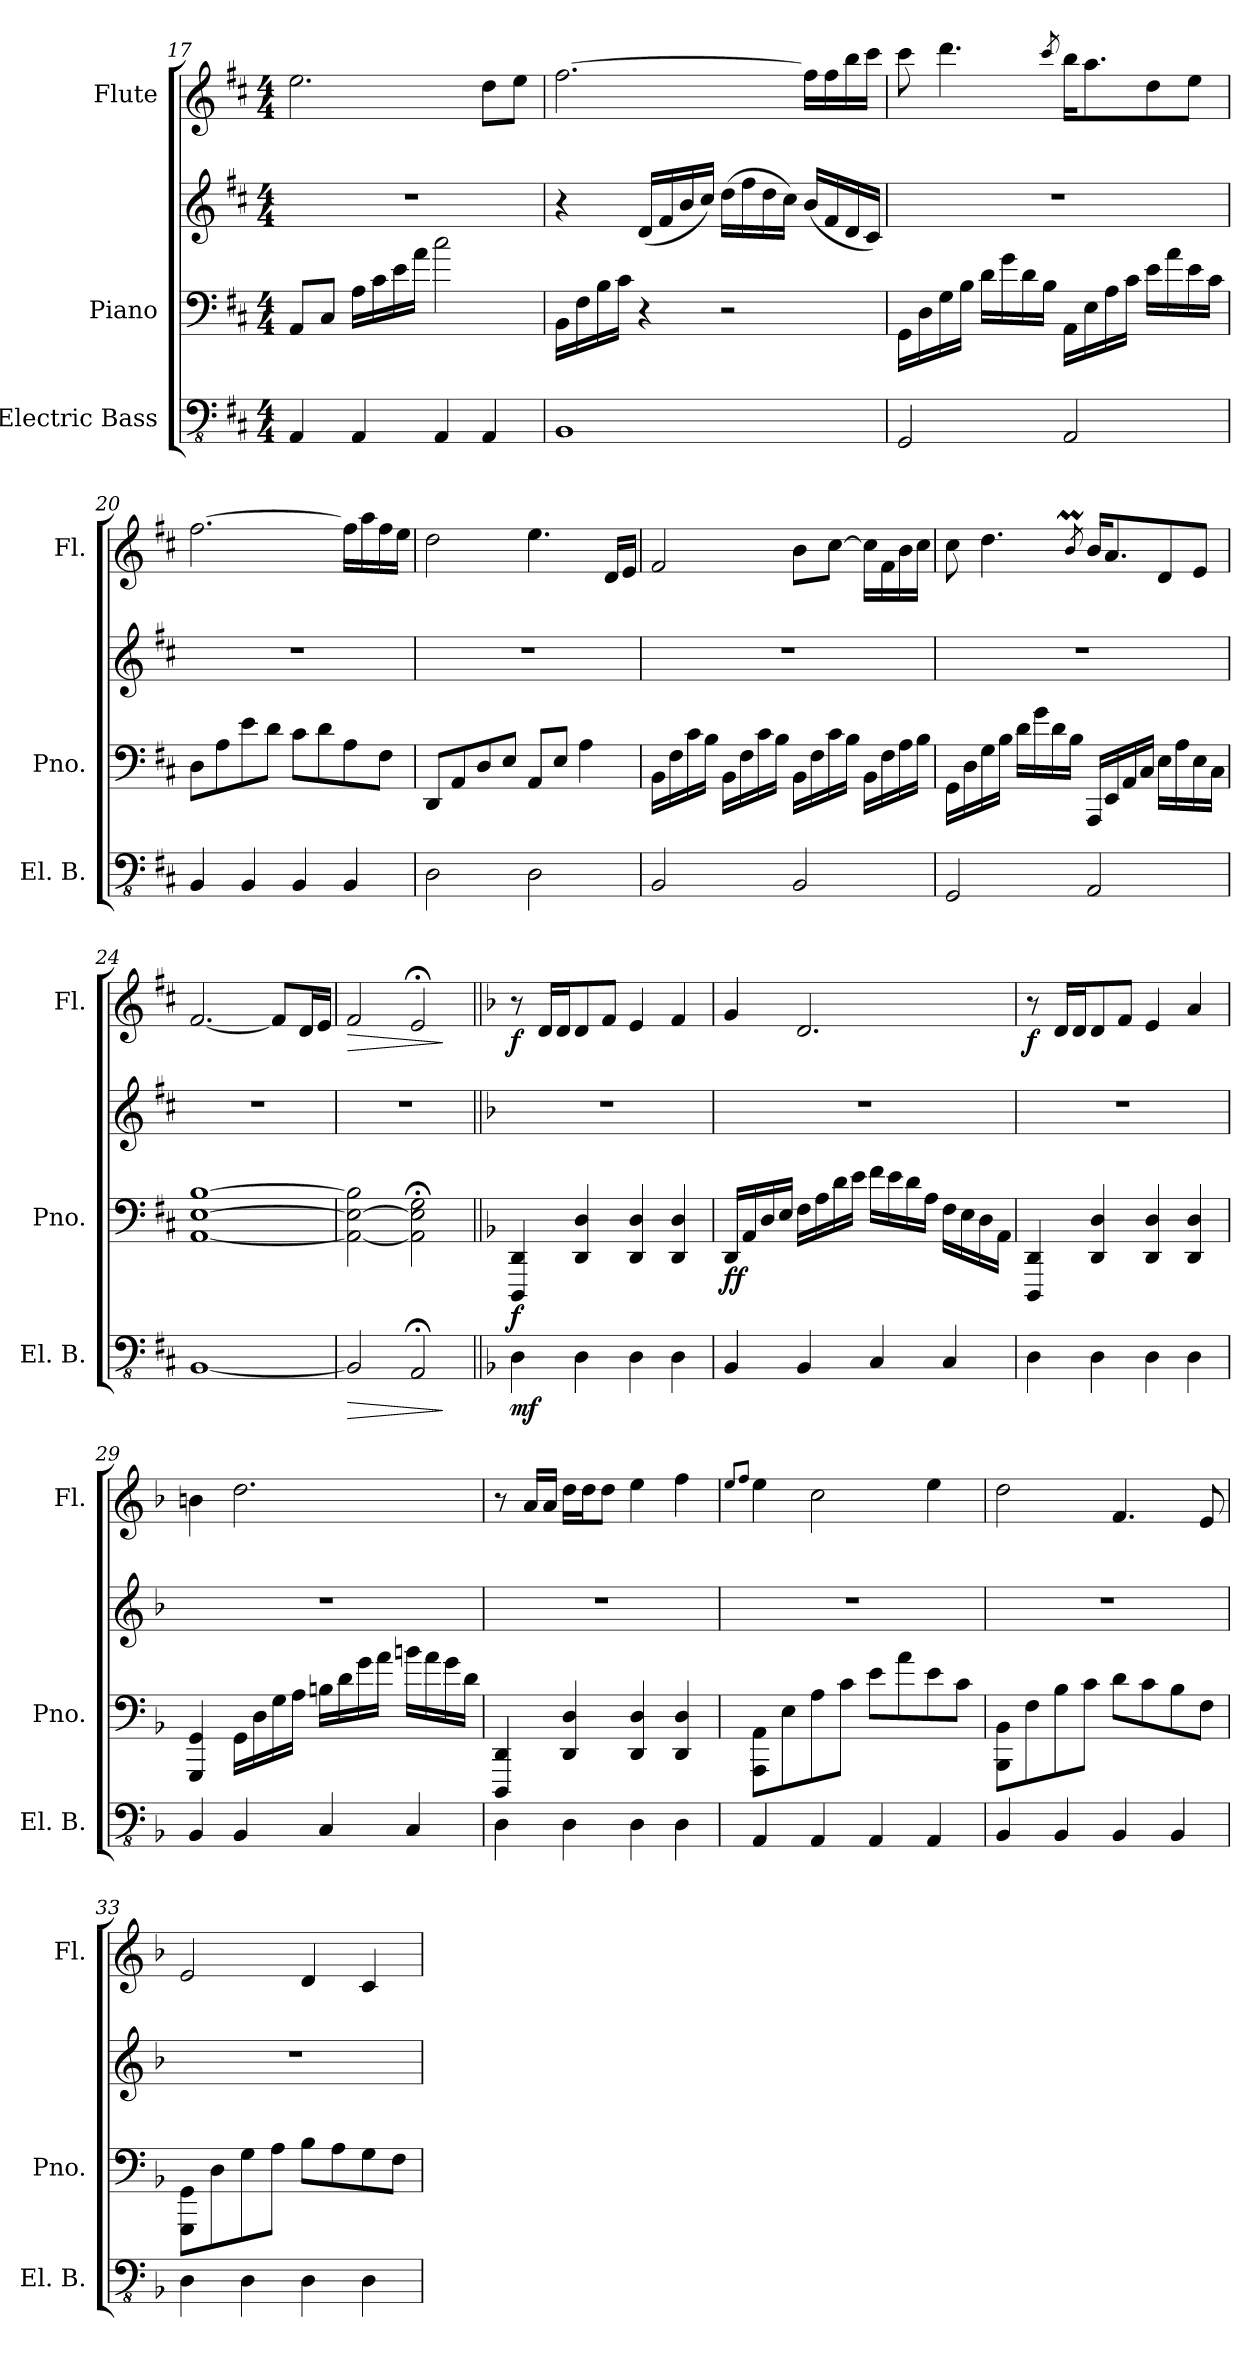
**kern	**dynam	**kern	**kern	**dynam	**kern	**dynam
*part3	*part3	*part2	*part2	*part2	*part1	*part1
*staff4	*staff4	*staff3	*staff2	*staff2/3	*staff1	*staff1
*I"Electric Bass	*	*I"Piano	*	*	*I"Flute	*
*I'El. B.	*	*I'Pno.	*	*	*I'Fl.	*
!!LO:LB:g=z
*clefFv4	*	*clefF4	*clefG2	*	*clefG2	*
*k[f#c#]	*	*k[f#c#]	*k[f#c#]	*	*k[f#c#]	*
*D:	*	*D:	*D:	*	*D:	*
*M4/4	*	*M4/4	*M4/4	*	*M4/4	*
=17	=17	=17	=17	=17	=17	=17
4AAA/	.	8AA/L	1r	.	2.ee\	.
.	.	8C#/J	.	.	.	.
4AAA/	.	16A\LL	.	.	.	.
.	.	16c#\	.	.	.	.
.	.	16e\	.	.	.	.
.	.	16a\JJ	.	.	.	.
4AAA/	.	2cc#\	.	.	.	.
4AAA/	.	.	.	.	8dd\L	.
.	.	.	.	.	8ee\J	.
=18	=18	=18	=18	=18	=18	=18
1BBB	.	16BB\LL	4r	.	[2.ff#\	.
.	.	16F#\	.	.	.	.
.	.	16B\	.	.	.	.
.	.	16c#\JJ	.	.	.	.
.	.	4r	(16d/LL	.	.	.
.	.	.	16f#/	.	.	.
.	.	.	16b/	.	.	.
.	.	.	16cc#/JJ)	.	.	.
.	.	2r	(16dd\LL	.	.	.
.	.	.	16ff#\	.	.	.
.	.	.	16dd\	.	.	.
.	.	.	16cc#\JJ)	.	.	.
.	.	.	(16b/LL	.	16ff#\LL]	.
.	.	.	16f#/	.	16ff#\	.
.	.	.	16d/	.	16bb\	.
.	.	.	16c#/JJ)	.	16ccc#\JJ	.
!!LO:LB:g=z
=19	=19	=19	=19	=19	=19	=19
2GGG/	.	16GG\LL	1r	.	8ccc#\	.
.	.	16D\	.	.	.	.
.	.	16G\	.	.	4.ddd\	.
.	.	16B\JJ	.	.	.	.
.	.	16d\LL	.	.	.	.
.	.	16g\	.	.	.	.
.	.	16d\	.	.	.	.
.	.	16B\JJ	.	.	.	.
.	.	.	.	.	8qccc#/	.
2AAA/	.	16AA\LL	.	.	16bb\KL	.
.	.	16E\	.	.	8.aa\	.
.	.	16A\	.	.	.	.
.	.	16c#\JJ	.	.	.	.
.	.	16e\LL	.	.	8dd\	.
.	.	16a\	.	.	.	.
.	.	16e\	.	.	8ee\J	.
.	.	16c#\JJ	.	.	.	.
=20	=20	=20	=20	=20	=20	=20
4BBB/	.	8D\L	1r	.	[2.ff#\	.
.	.	8A\	.	.	.	.
4BBB/	.	8e\	.	.	.	.
.	.	8d\J	.	.	.	.
4BBB/	.	8c#\L	.	.	.	.
.	.	8d\	.	.	.	.
4BBB/	.	8A\	.	.	16ff#\LL]	.
.	.	.	.	.	16aa\	.
.	.	8F#\J	.	.	16ff#\	.
.	.	.	.	.	16ee\JJ	.
=21	=21	=21	=21	=21	=21	=21
2DD\	.	8DD/L	1r	.	2dd\	.
.	.	8AA/	.	.	.	.
.	.	8D/	.	.	.	.
.	.	8E/J	.	.	.	.
2DD\	.	8AA/L	.	.	4.ee\	.
.	.	8E/J	.	.	.	.
.	.	4A\	.	.	.	.
.	.	.	.	.	16d/LL	.
.	.	.	.	.	16e/JJ	.
!!LO:PB:g=z
=22	=22	=22	=22	=22	=22	=22
2BBB/	.	16BB\LL	1r	.	2f#/	.
.	.	16F#\	.	.	.	.
.	.	16c#\	.	.	.	.
.	.	16B\JJ	.	.	.	.
.	.	16BB\LL	.	.	.	.
.	.	16F#\	.	.	.	.
.	.	16c#\	.	.	.	.
.	.	16B\JJ	.	.	.	.
2BBB/	.	16BB\LL	.	.	8b\L	.
.	.	16F#\	.	.	.	.
.	.	16c#\	.	.	[8cc#\J	.
.	.	16B\JJ	.	.	.	.
.	.	16BB\LL	.	.	16cc#\LL]	.
.	.	16F#\	.	.	16f#\	.
.	.	16A\	.	.	16b\	.
.	.	16B\JJ	.	.	16cc#\JJ	.
=23	=23	=23	=23	=23	=23	=23
2GGG/	.	16GG\LL	1r	.	8cc#\	.
.	.	16D\	.	.	.	.
.	.	16G\	.	.	4.dd\	.
.	.	16B\JJ	.	.	.	.
.	.	16d\LL	.	.	.	.
.	.	16g\	.	.	.	.
.	.	16d\	.	.	.	.
.	.	16B\JJ	.	.	.	.
.	.	.	.	.	8qbM/	.
2AAA/	.	16AAA/LL	.	.	16b/KL	.
.	.	16EE/	.	.	8.a/	.
.	.	16AA/	.	.	.	.
.	.	16C#/JJ	.	.	.	.
.	.	16E\LL	.	.	8d/	.
.	.	16A\	.	.	.	.
.	.	16E\	.	.	8e/J	.
.	.	16C#\JJ	.	.	.	.
=24	=24	=24	=24	=24	=24	=24
[1BBB	.	[1AA [1E [1B	1r	.	[2.f#/	.
.	.	.	.	.	8f#/L]	.
.	.	.	.	.	16d/L	.
.	.	.	.	.	16e/JJ	.
=25	=25	=25	=25	=25	=25	=25
!	!LO:HP:b	!	!	!	!	!LO:HP:b
2BBB/]	>	2AA\_ 2E\_ 2B\]	1r	.	2f#/	>
2AAA;</	.	2AA\];< 2E\];< 2G\;<	.	.	2e;</	.
.	]	.	.	.	.	]
!!LO:LB:g=z
=26||	=26||	=26||	=26||	=26||	=26||	=26||
*k[b-]	*	*k[b-]	*k[b-]	*	*k[b-]	*
*F:	*	*F:	*F:	*	*F:	*
!	!LO:DY:b	!	!	!LO:DY:b=2	!	!LO:DY:b
4DD\	mf	4DDD/ 4DD/	1r	f	8r	f
.	.	.	.	.	16d/LL	.
.	.	.	.	.	16d/J	.
4DD\	.	4DD/ 4D/	.	.	8d/	.
.	.	.	.	.	8f/J	.
4DD\	.	4DD/ 4D/	.	.	4e/	.
4DD\	.	4DD/ 4D/	.	.	4f/	.
=27	=27	=27	=27	=27	=27	=27
!	!	!	!	!LO:DY:b=2	!	!
4BBB-/	.	16DD/LL	1r	ff	4g/	.
.	.	16AA/	.	.	.	.
.	.	16D/	.	.	.	.
.	.	16E/JJ	.	.	.	.
4BBB-/	.	16F\LL	.	.	2.d/	.
.	.	16A\	.	.	.	.
.	.	16d\	.	.	.	.
.	.	16e\JJ	.	.	.	.
4CC/	.	16f\LL	.	.	.	.
.	.	16e\	.	.	.	.
.	.	16d\	.	.	.	.
.	.	16A\JJ	.	.	.	.
4CC/	.	16F\LL	.	.	.	.
.	.	16E\	.	.	.	.
.	.	16D\	.	.	.	.
.	.	16AA\JJ	.	.	.	.
=28	=28	=28	=28	=28	=28	=28
!	!	!	!	!	!	!LO:DY:b
4DD\	.	4DDD/ 4DD/	1r	.	8r	f
.	.	.	.	.	16d/LL	.
.	.	.	.	.	16d/J	.
4DD\	.	4DD/ 4D/	.	.	8d/	.
.	.	.	.	.	8f/J	.
4DD\	.	4DD/ 4D/	.	.	4e/	.
4DD\	.	4DD/ 4D/	.	.	4a/	.
!!LO:LB:g=z
=29	=29	=29	=29	=29	=29	=29
4BBB-/	.	4GGG/ 4GG/	1r	.	4bn\	.
4BBB-/	.	16GG\LL	.	.	2.dd\	.
.	.	16D\	.	.	.	.
.	.	16G\	.	.	.	.
.	.	16A\JJ	.	.	.	.
4CC/	.	16Bn\LL	.	.	.	.
.	.	16d\	.	.	.	.
.	.	16g\	.	.	.	.
.	.	16a\JJ	.	.	.	.
4CC/	.	16bn\LL	.	.	.	.
.	.	16a\	.	.	.	.
.	.	16g\	.	.	.	.
.	.	16d\JJ	.	.	.	.
=30	=30	=30	=30	=30	=30	=30
4DD\	.	4DDD/ 4DD/	1r	.	8r	.
.	.	.	.	.	16a/LL	.
.	.	.	.	.	16a/JJ	.
4DD\	.	4DD/ 4D/	.	.	16dd\LL	.
.	.	.	.	.	16dd\J	.
.	.	.	.	.	8dd\J	.
4DD\	.	4DD/ 4D/	.	.	4ee\	.
4DD\	.	4DD/ 4D/	.	.	4ff\	.
=31	=31	=31	=31	=31	=31	=31
.	.	.	.	.	8qee/L	.
.	.	.	.	.	8qff/J	.
4AAA/	.	8AAA\ 8AA\L	1r	.	4ee\	.
.	.	8E\	.	.	.	.
4AAA/	.	8A\	.	.	2cc\	.
.	.	8c\J	.	.	.	.
4AAA/	.	8e\L	.	.	.	.
.	.	8a\	.	.	.	.
4AAA/	.	8e\	.	.	4ee\	.
.	.	8c\J	.	.	.	.
=32	=32	=32	=32	=32	=32	=32
4BBB-/	.	8BBB-\ 8BB-\L	1r	.	2dd\	.
.	.	8F\	.	.	.	.
4BBB-/	.	8B-\	.	.	.	.
.	.	8c\J	.	.	.	.
4BBB-/	.	8d\L	.	.	4.f/	.
.	.	8c\	.	.	.	.
4BBB-/	.	8B-\	.	.	.	.
.	.	8F\J	.	.	8e/	.
!!LO:PB:g=z
=33	=33	=33	=33	=33	=33	=33
4DD\	.	8GGG\ 8GG\L	1r	.	2e/	.
.	.	8D\	.	.	.	.
4DD\	.	8G\	.	.	.	.
.	.	8A\J	.	.	.	.
4DD\	.	8B-\L	.	.	4d/	.
.	.	8A\	.	.	.	.
4DD\	.	8G\	.	.	4c/	.
.	.	8F\J	.	.	.	.
=	=	=	=	=	=	=
*-	*-	*-	*-	*-	*-	*-
